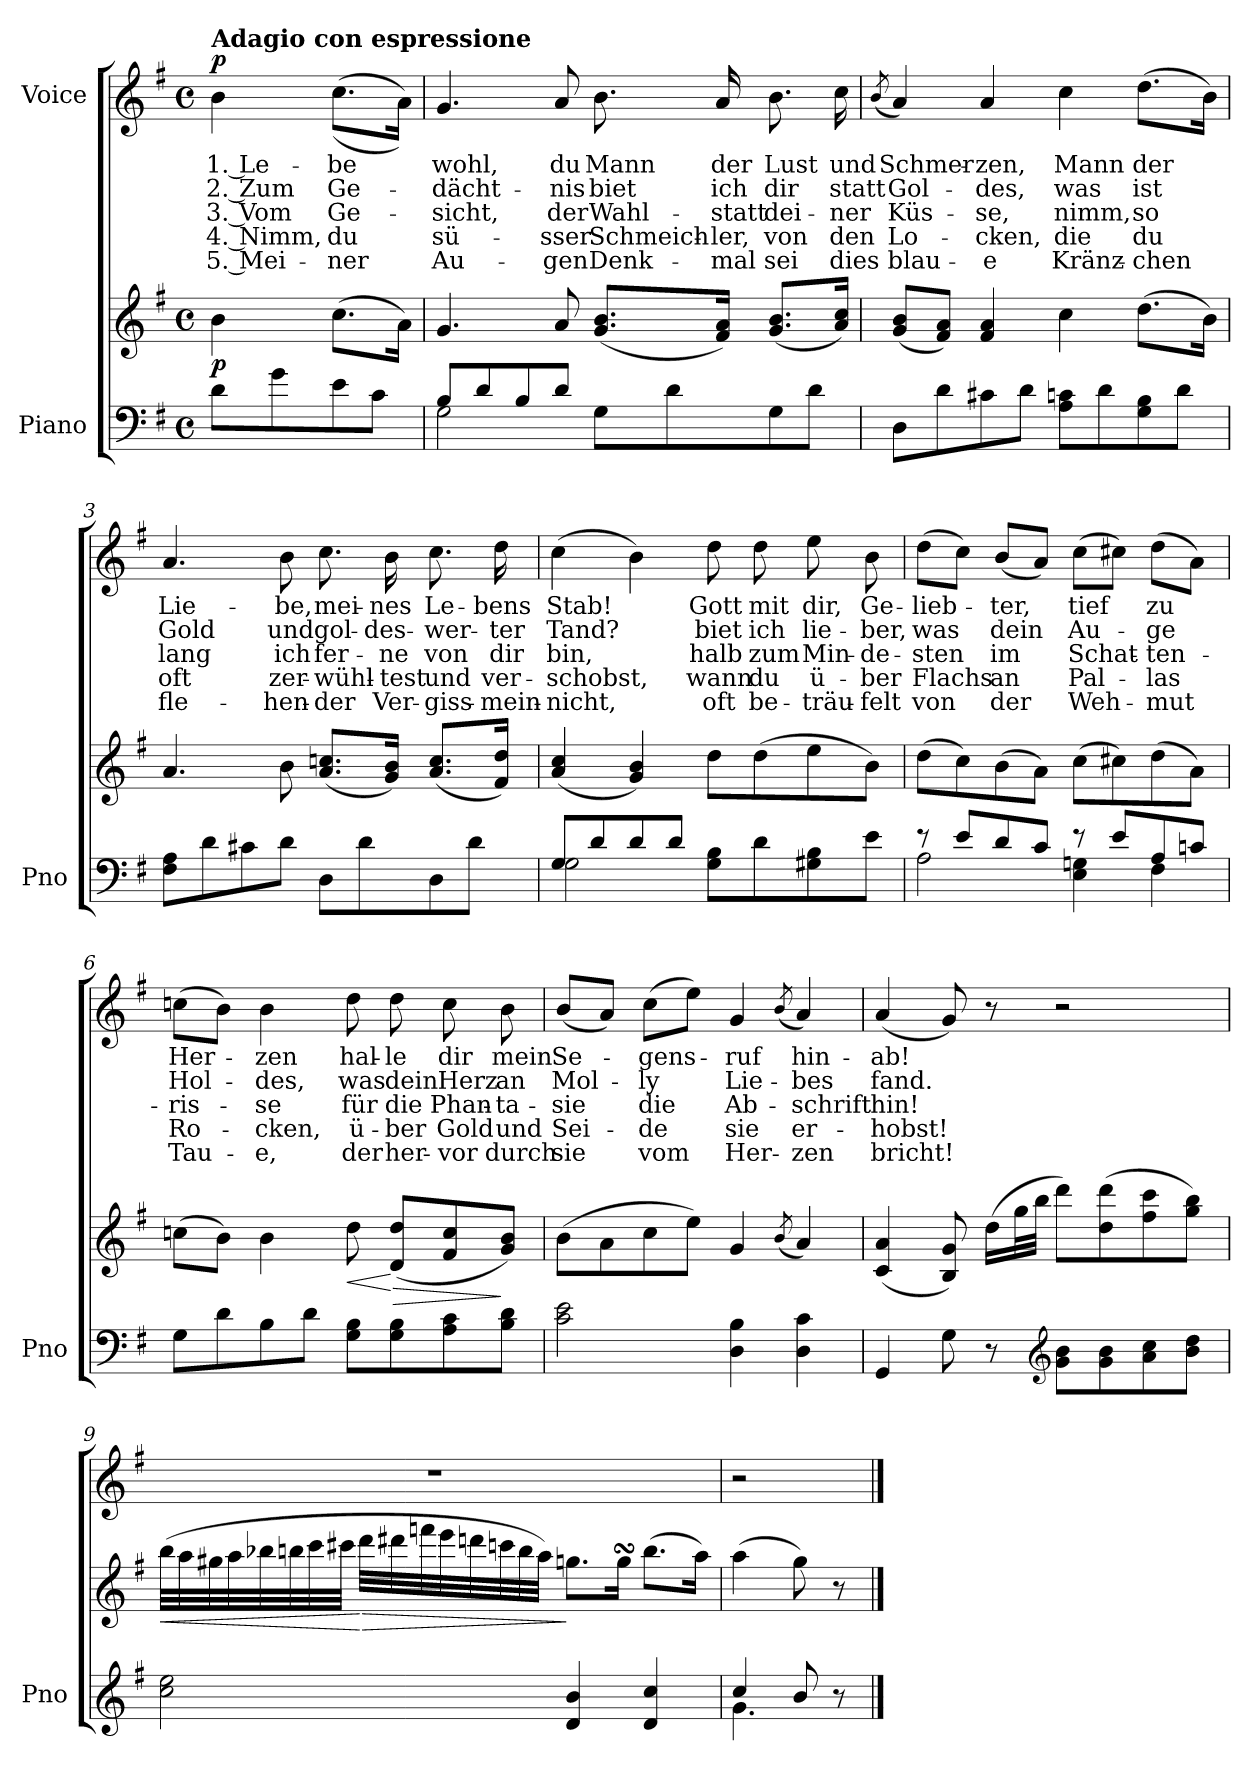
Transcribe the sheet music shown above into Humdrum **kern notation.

**kern	**kern	**dynam	**kern	**text	**text	**text	**text	**text	**dynam
*part2	*part2	*part2	*part1	*part1	*part1	*part1	*part1	*part1	*part1
*staff3	*staff2	*staff2/3	*staff1	*staff1	*staff1	*staff1	*staff1	*staff1	*staff1
*I"Piano	*	*	*I"Voice	*	*	*	*	*	*
*I'Pno	*	*	*	*	*	*	*	*	*
*clefF4	*clefG2	*	*clefG2	*	*	*	*	*	*
*k[f#]	*k[f#]	*	*k[f#]	*	*	*	*	*	*
*M4/4	*M4/4	*	*M4/4	*	*	*	*	*	*
*met(c)	*met(c)	*	*met(c)	*	*	*	*	*	*
=	=	=	=	=	=	=	=	=	=
!	!	!	!LO:TX:a:B:t=Adagio con espressione	!	!	!	!	!	!
!	!	!LO:DY:b	!	!	!	!	!	!	!LO:DY:a
8d\L	4b\	p	4b\	1. Le-	2. Zum	3. Vom	4. Nimm,	5. Mei-	p
8g\	.	.	.	.	.	.	.	.	.
8e\	(8.cc\L	.	((8.cc\L	-be	Ge-	Ge-	du	-ner	.
8c\J	.	.	.	.	.	.	.	.	.
.	16a\Jk)	.	16a\Jk))	.	.	.	.	.	.
=1	=1	=1	=1	=1	=1	=1	=1	=1	=1
*^	*	*	*	*	*	*	*	*	*
8B/L	2G\	4.g/	.	4.g/	wohl,	-dächt-	-sicht,	sü-	Au-	.
8d/	.	.	.	.	.	.	.	.	.	.
8B/	.	.	.	.	.	.	.	.	.	.
8d/J	.	8a/	.	8a/	du	-nis	der	-sser	-gen	.
8G\L	2ryy	(8.g/ 8.b/L	.	8.b\	Mann	biet	Wahl-	Schmeich-	Denk-	.
8d\	.	.	.	.	.	.	.	.	.	.
.	.	16f#/ 16a/Jk)	.	16a/	der	ich	-statt	-ler,	-mal	.
8G\	.	(8.g/ 8.b/L	.	8.b\	Lust	dir	dei-	von	sei	.
8d\J	.	.	.	.	.	.	.	.	.	.
.	.	16a/ 16cc/Jk)	.	16cc\	und	statt	-ner	den	dies	.
*v	*v	*	*	*	*	*	*	*	*	*
=2	=2	=2	=2	=2	=2	=2	=2	=2	=2
.	.	.	(8qb/	.	.	.	.	.	.
8D\L	(8g/ 8b/L	.	4a/)	Schmer-	Gol-	Küs-	Lo-	blau-	.
8d\	8f#/ 8a/J)	.	.	.	.	.	.	.	.
8c#X\	4f#/ 4a/	.	4a/	-zen,	-des,	-se,	-cken,	-e	.
8d\J	.	.	.	.	.	.	.	.	.
8A\ 8cn\L	4cc\	.	4cc\	Mann	was	nimm,	die	Kränz-	.
8d\	.	.	.	.	.	.	.	.	.
8G\ 8B\	(8.dd\L	.	(8.dd\L	der	ist	so	du	-chen	.
8d\J	.	.	.	.	.	.	.	.	.
.	16b\Jk)	.	16b\Jk)	.	.	.	.	.	.
=3	=3	=3	=3	=3	=3	=3	=3	=3	=3
8F#\ 8A\L	4.a/	.	4.a/	Lie-	Gold	lang	oft	fle-	.
8d\	.	.	.	.	.	.	.	.	.
8c#X\	.	.	.	.	.	.	.	.	.
8d\J	8b\	.	8b\	-be,	und	ich	zer-	-hen-	.
8D\L	(8.a/ 8.ccn/L	.	8.cc\	mei-	gol-	fer-	-wühl-	-der	.
8d\	.	.	.	.	.	.	.	.	.
.	16g/ 16b/Jk)	.	16b\	-nes	-des-	-ne	-test	Ver-	.
8D\	(8.a/ 8.cc/L	.	8.cc\	Le-	-wer-	von	und	-giss-	.
8d\J	.	.	.	.	.	.	.	.	.
.	16f#/ 16dd/Jk)	.	16dd\	-bens	-ter	dir	ver-	-mein-	.
=4	=4	=4	=4	=4	=4	=4	=4	=4	=4
!LO:N:head=open	!	!	!	!	!	!	!	!	!
*^	*	*	*	*	*	*	*	*	*
8G/L	2G\	(4a/ 4cc/	.	(4cc\	Stab!	Tand?	bin,	-schobst,	-nicht,	.
8d/	.	.	.	.	.	.	.	.	.	.
8d/	.	4g/ 4b/)	.	4b\)	.	.	.	.	.	.
8d/J	.	.	.	.	.	.	.	.	.	.
8G\ 8B\L	2ryy	8dd\L	.	8dd\	Gott	biet	halb	wann	oft	.
8d\	.	(8dd\	.	8dd\	mit	ich	zum	du	be-	.
8G#X\ 8B\	.	8ee\	.	8ee\	dir,	lie-	Min-	ü-	-träu-	.
8e\J	.	8b\J)	.	8b\	Ge-	-ber,	-de-	-ber	-felt	.
=5	=5	=5	=5	=5	=5	=5	=5	=5	=5	=5
8r	2A\	(8dd\L	.	(8dd\L	-lieb-	was	-sten	Flachs	von	.
8e/L	.	8cc\)	.	8cc\J)	.	.	.	.	.	.
8d/	.	(8b\	.	(8b/L	-ter,	dein	im	an	der	.
8c/J	.	8a\J)	.	8a/J)	.	.	.	.	.	.
8r	4E\ 4Gn\	(8cc\L	.	(8cc\L	tief	Au-	Schat-	Pal-	Weh-	.
8e/L	.	8cc#X\)	.	8cc#X\J)	.	.	.	.	.	.
8A/	4F#\	(8dd\	.	(8dd\L	zu	-ge	-ten-	-las	-mut	.
8cn/J	.	8a\J)	.	8a\J)	.	.	.	.	.	.
*v	*v	*	*	*	*	*	*	*	*	*
=6	=6	=6	=6	=6	=6	=6	=6	=6	=6
8G\L	(8ccn\L	.	(8ccn\L	Her-	Hol-	-ris-	Ro-	Tau-	.
8d\	8b\J)	.	8b\J)	.	.	.	.	.	.
8B\	4b\	.	4b\	-zen	-des,	-se	-cken,	-e,	.
8d\J	.	.	.	.	.	.	.	.	.
!	!	!LO:HP:b	!	!	!	!	!	!	!
8G\ 8B\L	8dd\	<	8dd\	hal-	was	für	ü-	der	.
!	!	!LO:HP:n=1:b	!	!	!	!	!	!	!
8G\ 8B\	(8d/ 8dd/L	[ >	8dd\	-le	dein	die	-ber	her-	.
8A\ 8c\	8f#/ 8cc/	.	8cc\	dir	Herz	Phan-	Gold	-vor	.
8B\ 8d\J	8g/ 8b/J)	]	8b\	mein	an	-ta-	und	durch	.
=7	=7	=7	=7	=7	=7	=7	=7	=7	=7
2c\ 2e\	(8b\L	.	(8b/L	Se-	Mol-	-sie	Sei-	sie	.
.	8a\	.	8a/J)	.	.	.	.	.	.
.	8cc\	.	(8cc\L	-gens-	-ly	die	-de	vom	.
.	8ee\J)	.	8ee\J)	.	.	.	.	.	.
4D\ 4B\	4g/	.	4g/	-ruf	Lie-	Ab-	sie	Her-	.
.	(8qb/	.	(8qb/	.	.	.	.	.	.
4D\ 4c\	4a/)	.	4a/)	hin-	-bes	-schrift	er-	-zen	.
=8	=8	=8	=8	=8	=8	=8	=8	=8	=8
4GG/	(4c/ 4a/	.	(4a/	-ab!	fand.	hin!	-hobst!	bricht!	.
8G\	8B/ 8g/)	.	8g/)	.	.	.	.	.	.
8r	(16dd\LL	.	8r	.	.	.	.	.	.
.	32gg\L	.	.	.	.	.	.	.	.
.	32bb\JJJ	.	.	.	.	.	.	.	.
*clefG2	*	*	*	*	*	*	*	*	*
8g\ 8b\L	8ddd\L)	.	2r	.	.	.	.	.	.
8g\ 8b\	(8dd\ 8ddd\	.	.	.	.	.	.	.	.
8a\ 8cc\	8ff#\ 8ccc\	.	.	.	.	.	.	.	.
8b\ 8dd\J	8gg\ 8bb\J)	.	.	.	.	.	.	.	.
=9	=9	=9	=9	=9	=9	=9	=9	=9	=9
!	!	!LO:HP:b	!	!	!	!	!	!	!
2cc\ 2ee\	(32bb\LLL	<	1r	.	.	.	.	.	.
.	32aa\	.	.	.	.	.	.	.	.
.	32gg#X\	.	.	.	.	.	.	.	.
.	32aa\	.	.	.	.	.	.	.	.
.	32bb-X\	.	.	.	.	.	.	.	.
.	32bbn\	.	.	.	.	.	.	.	.
.	32ccc\	.	.	.	.	.	.	.	.
.	32ccc#X\JJJ	.	.	.	.	.	.	.	.
!	!	!LO:HP:n=1:b	!	!	!	!	!	!	!
.	32ddd\LLL	[ >	.	.	.	.	.	.	.
.	32ddd#X\	.	.	.	.	.	.	.	.
.	32fffn\	.	.	.	.	.	.	.	.
.	32eee\	.	.	.	.	.	.	.	.
.	32dddn\	.	.	.	.	.	.	.	.
.	32cccn\	.	.	.	.	.	.	.	.
.	32bb\	.	.	.	.	.	.	.	.
.	32aa\JJJ)	.	.	.	.	.	.	.	.
4d/ 4b/	8.ggn\L	]	.	.	.	.	.	.	.
.	16ggsSSs\Jk	.	.	.	.	.	.	.	.
4d/ 4cc/	(8.bb\L	.	.	.	.	.	.	.	.
.	16aa\Jk)	.	.	.	.	.	.	.	.
=10	=10	=10	=10	=10	=10	=10	=10	=10	=10
*^	*	*	*	*	*	*	*	*	*
4cc/	4.g\	(4aa\	.	2r	.	.	.	.	.	.
8b/	.	8gg\)	.	.	.	.	.	.	.	.
8r	8ryy	8r	.	.	.	.	.	.	.	.
*v	*v	*	*	*	*	*	*	*	*	*
==	==	==	==	==	==	==	==	==	==
*-	*-	*-	*-	*-	*-	*-	*-	*-	*-
